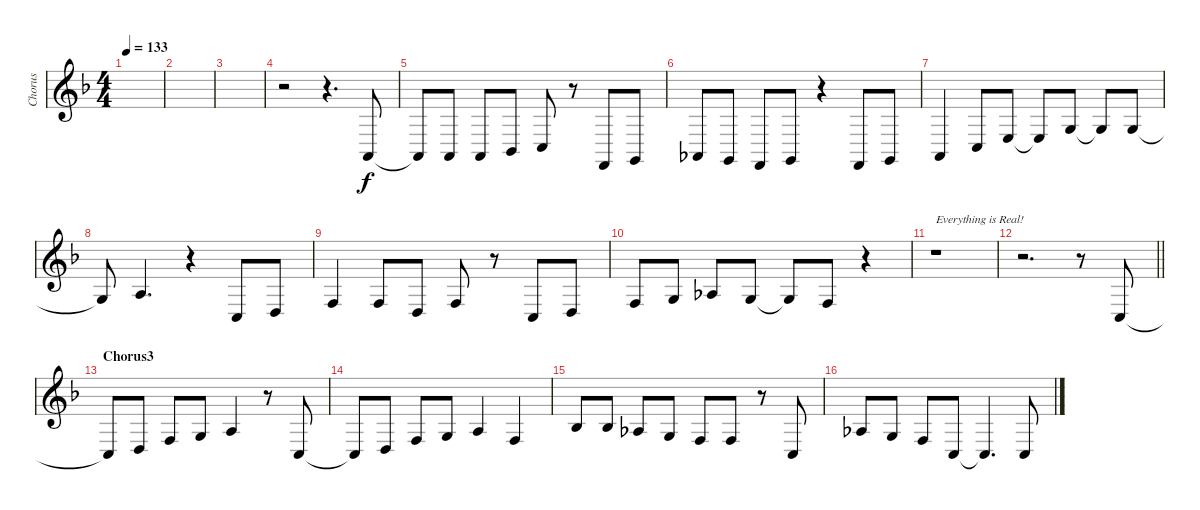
\track ("Chorus" "Chorus") {instrument bassoon}
\staff {score}
\tuning (E4 B3 G3 D3 A2 E2) {hide}
\ts (4 4)
\tempo 133
\clef g2
\ks f
|
|
|
r.2 r.4{d} 0.5.8 |
0.5{t}.8 0.5.8 0.5.8 1.5.8 3.5.8 r.8 1.6.8 3.6.8 |
4.6.8 3.6.8 1.6.8 3.6.8 r.4 1.6.8 3.6.8 |
0.5.4 3.5.8 2.4.8 2.4{t}.8 0.3.8 0.3{t}.8 0.3.8 |
0.3{t}.8 2.3.4{d} r.4 3.5.8 0.4.8 |
3.4.4 3.4.8 0.4.8 3.4.8 r.8 3.5.8 0.4.8 |
3.4.8 0.3.8 1.3.8 0.3.8 0.3{t}.8 3.4.8 r.4 |
r.1{txt "Everything is Real!"} |
\barLineRight lightlight
r.2{d} r.8 3.5.8 |
\section ("" "Chorus3")
3.5{t}.8 0.4.8 3.4.8 0.3.8 2.3.4 r.8 3.5.8 |
3.5{t}.8 0.4.8 3.4.8 0.3.8 2.3.4 3.4.4 |
3.3.8 3.3.8 1.3.8 0.3.8 3.4.8 3.4.8 r.8 3.5.8 |
1.3.8 0.3.8 3.4.8 3.5.8 3.5{t}.4{d} 3.5.8
